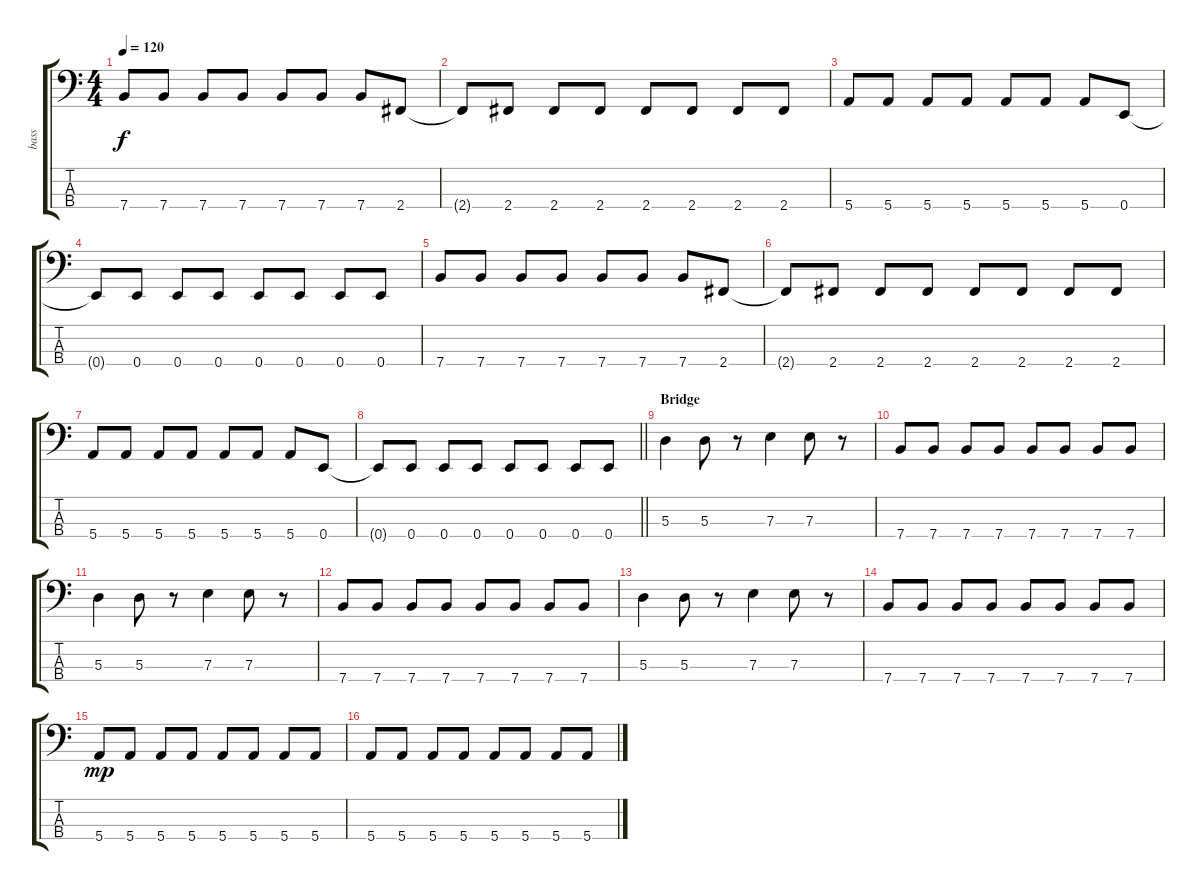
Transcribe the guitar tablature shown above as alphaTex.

\track ("bass" "bass") {instrument electricbassfinger}
\staff {score tabs}
\tuning (G2 D2 A1 E1) {hide}
\ts (4 4)
\tempo 120
\clef f4
\ks c
7.4.8{dy f} 7.4.8 7.4.8 7.4.8 7.4.8 7.4.8 7.4.8 2.4.8 |
2.4{t}.8 2.4.8 2.4.8 2.4.8 2.4.8 2.4.8 2.4.8 2.4.8 |
5.4.8 5.4.8 5.4.8 5.4.8 5.4.8 5.4.8 5.4.8 0.4.8 |
0.4{t}.8 0.4.8 0.4.8 0.4.8 0.4.8 0.4.8 0.4.8 0.4.8 |
7.4.8 7.4.8 7.4.8 7.4.8 7.4.8 7.4.8 7.4.8 2.4.8 |
2.4{t}.8 2.4.8 2.4.8 2.4.8 2.4.8 2.4.8 2.4.8 2.4.8 |
5.4.8 5.4.8 5.4.8 5.4.8 5.4.8 5.4.8 5.4.8 0.4.8 |
\barLineRight lightlight
0.4{t}.8 0.4.8 0.4.8 0.4.8 0.4.8 0.4.8 0.4.8 0.4.8 |
\section ("" "Bridge")
5.3.4 5.3.8 r.8 7.3.4 7.3.8 r.8 |
7.4.8 7.4.8 7.4.8 7.4.8 7.4.8 7.4.8 7.4.8 7.4.8 |
5.3.4 5.3.8 r.8 7.3.4 7.3.8 r.8 |
7.4.8 7.4.8 7.4.8 7.4.8 7.4.8 7.4.8 7.4.8 7.4.8 |
5.3.4 5.3.8 r.8 7.3.4 7.3.8 r.8 |
7.4.8 7.4.8 7.4.8 7.4.8 7.4.8 7.4.8 7.4.8 7.4.8 |
5.4.8{dy mp} 5.4.8 5.4.8 5.4.8 5.4.8 5.4.8 5.4.8 5.4.8 |
5.4.8 5.4.8 5.4.8 5.4.8 5.4.8 5.4.8 5.4.8 5.4.8
